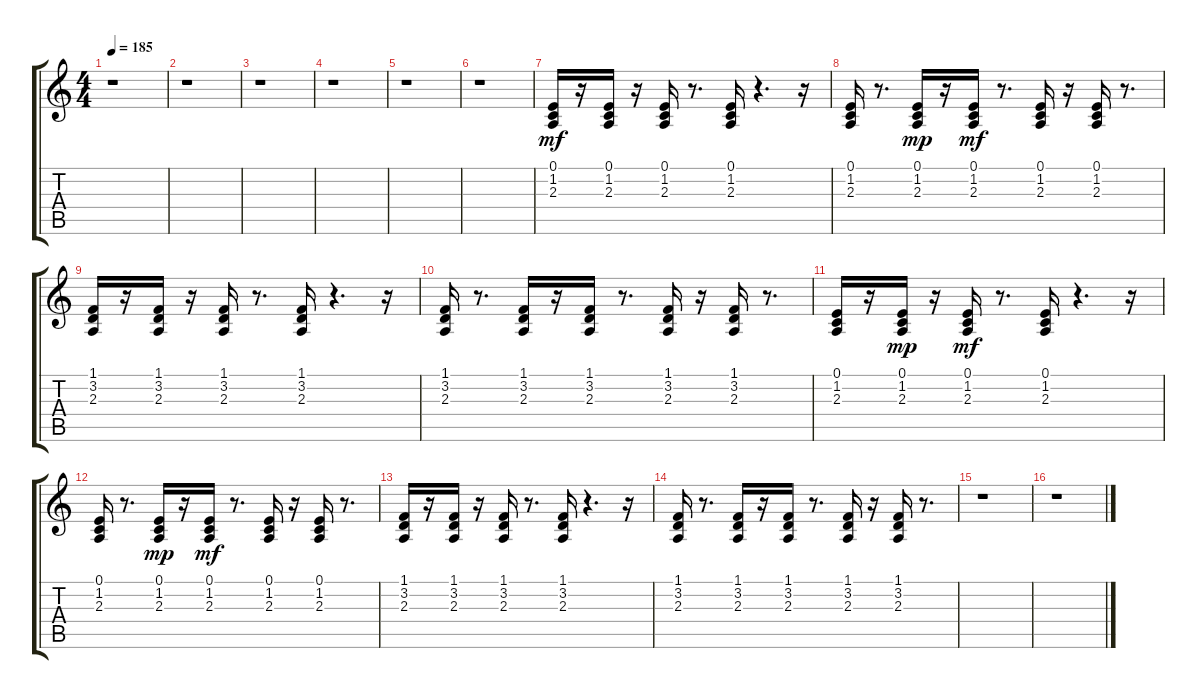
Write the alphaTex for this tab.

\track "" {instrument harpsichord}
\staff {score tabs}
\tuning (E4 B3 G3 D3 A2 E2) {hide}
\ts (4 4)
\tempo 185
\clef g2
\ks c
r.1{dy mf} |
r.1 |
r.1 |
r.1 |
r.1 |
r.1 |
(0.1 1.2 2.3).16 r.16 (0.1 1.2 2.3).16 r.16 (0.1 1.2 2.3).16 r.8{d} (0.1 1.2 2.3).16 r.4{d} r.16 |
(0.1 1.2 2.3).16 r.8{d} (0.1 1.2 2.3).16{dy mp} r.16 (0.1 1.2 2.3).16{dy mf} r.8{d} (0.1 1.2 2.3).16 r.16 (0.1 1.2 2.3).16 r.8{d} |
(1.1 3.2 2.3).16 r.16 (1.1 3.2 2.3).16 r.16 (1.1 3.2 2.3).16 r.8{d} (1.1 3.2 2.3).16 r.4{d} r.16 |
(1.1 3.2 2.3).16 r.8{d} (1.1 3.2 2.3).16 r.16 (1.1 3.2 2.3).16 r.8{d} (1.1 3.2 2.3).16 r.16 (1.1 3.2 2.3).16 r.8{d} |
(0.1 1.2 2.3).16 r.16 (0.1 1.2 2.3).16{dy mp} r.16 (0.1 1.2 2.3).16{dy mf} r.8{d} (0.1 1.2 2.3).16 r.4{d} r.16 |
(0.1 1.2 2.3).16 r.8{d} (0.1 1.2 2.3).16{dy mp} r.16 (0.1 1.2 2.3).16{dy mf} r.8{d} (0.1 1.2 2.3).16 r.16 (0.1 1.2 2.3).16 r.8{d} |
(1.1 3.2 2.3).16 r.16 (1.1 3.2 2.3).16 r.16 (1.1 3.2 2.3).16 r.8{d} (1.1 3.2 2.3).16 r.4{d} r.16 |
(1.1 3.2 2.3).16 r.8{d} (1.1 3.2 2.3).16 r.16 (1.1 3.2 2.3).16 r.8{d} (1.1 3.2 2.3).16 r.16 (1.1 3.2 2.3).16 r.8{d} |
r.1 |
r.1
